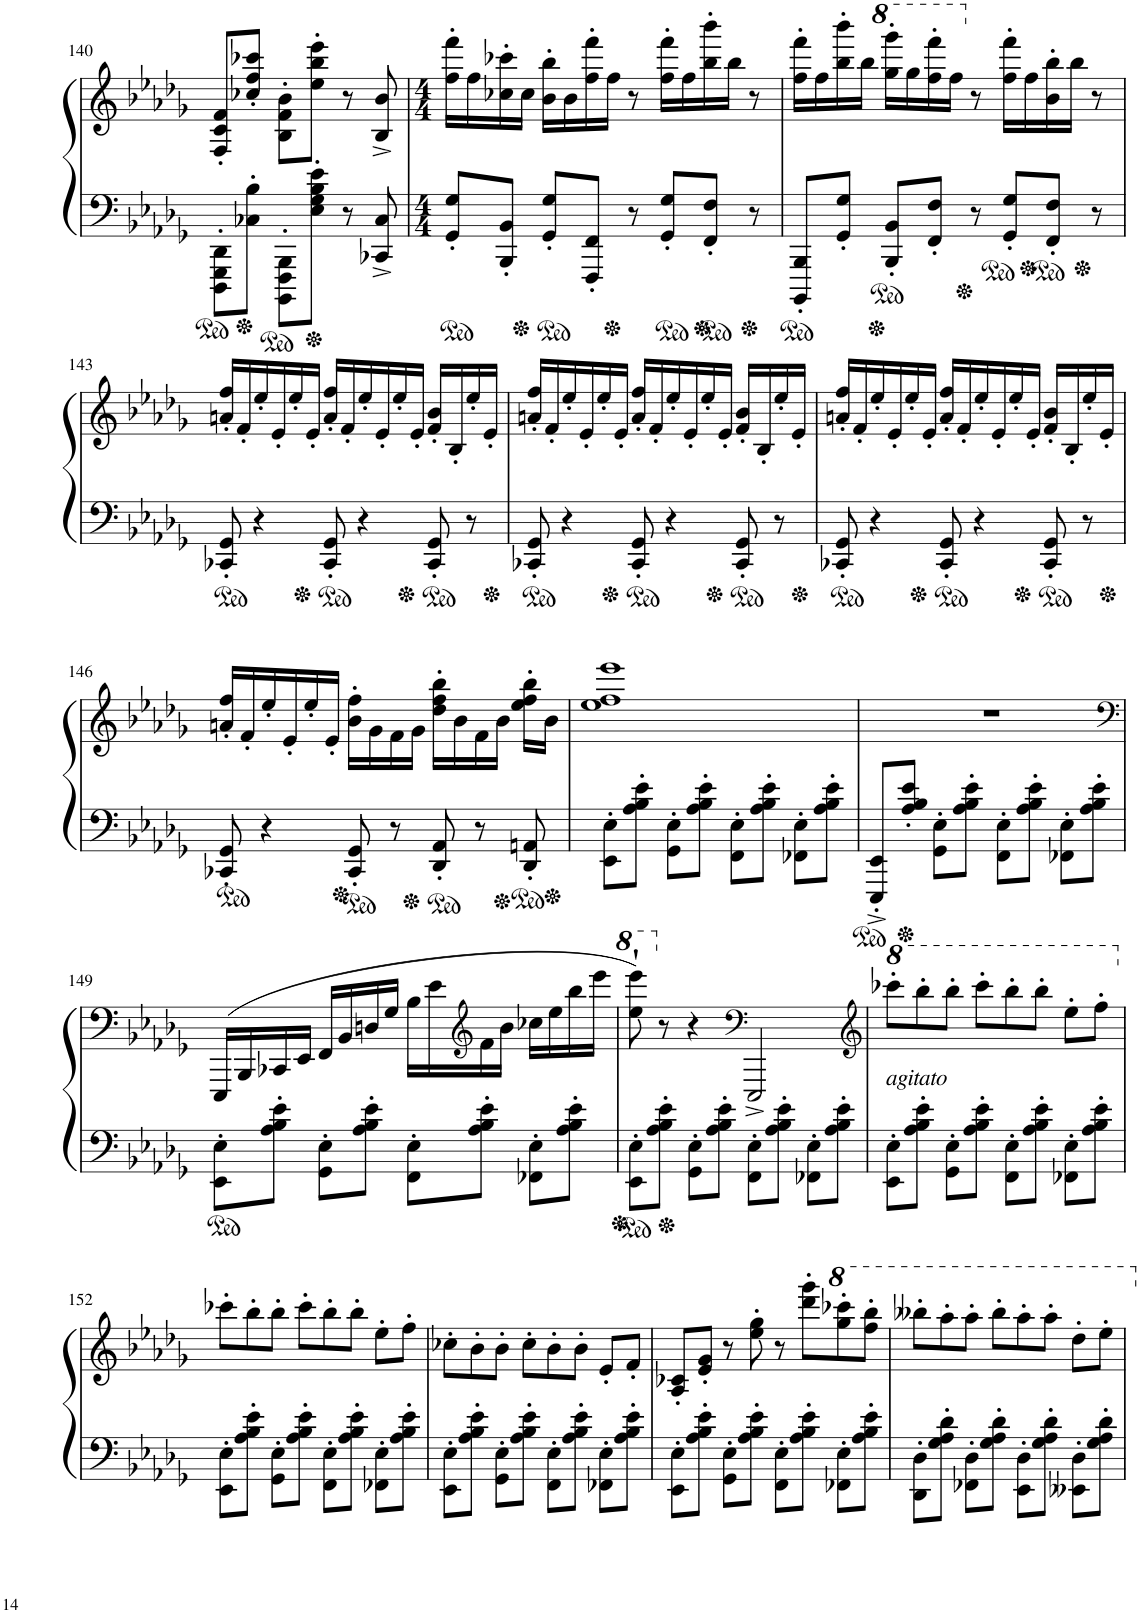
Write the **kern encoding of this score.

**kern	**kern
*part1	*part1
*staff2	*staff1
*I"Piano	*
*I'Pno	*
!!LO:PB:g=z
*clefF4	*clefG2
*k[b-e-a-d-g-]	*k[b-e-a-d-g-]
*M3/4	*M3/4
=140	=140
8DDD-\' 8GGG-\' 8DD-\'L	8F/' 8c/' 8f/'L
8C-X\' 8B-\'J	8cc-X/' 8ff/' 8ccc-X/'J
8BBBB-\' 8FFF\' 8BBB-\'L	8B-\' 8f\' 8b-\'L
8E-\' 8G-\' 8B-\' 8e-\'J	8ee-\' 8bb-\' 8eee-\'J
8r	8r
8CC-X/^ 8C-/^	8B-/^ 8b-/^
=141	=141
*M4/4	*M4/4
8GG-/' 8G-/'L	16ff\' 16fff\'LL
.	16ff\
8BBB-/' 8BB-/'J	16cc-X\' 16ccc-X\'
.	16cc-\JJ
8GG-/' 8G-/'L	16b-\' 16bb-\'LL
.	16b-\
8FFF/' 8FF/'J	16ff\' 16fff\'
.	16ff\JJ
8r	8r
8GG-/' 8G-/'L	16ff\' 16fff\'LL
.	16ff\
8FF/' 8F/'J	16bb-\' 16bbb-\'
.	16bb-\JJ
8r	8r
=142	=142
8BBBB-/' 8BBB-/'L	16ff\' 16fff\'LL
.	16ff\
8GG-/' 8G-/'J	16bb-\' 16bbb-\'
.	16bb-\JJ
*	*8va
8BBB-/' 8BB-/'L	16ggg-\' 16gggg-\'LL
.	16ggg-\
8FF/' 8F/'J	16fff\' 16ffff\'
.	16fff\JJ
*	*X8va
8r	8r
8GG-/' 8G-/'L	16ff\' 16fff\'LL
.	16ff\
8FF/' 8F/'J	16b-\' 16bb-\'
.	16bb-\JJ
8r	8r
!!LO:LB:g=z
=143	=143
8CC-X/' 8GG-/'	16an/' 16ff/'LL
.	16f'/
4r	16ee-'/
.	16e-'/
.	16ee-'/
.	16e-'/JJ
8CC-/' 8GG-/'	16a/' 16ff/'LL
.	16f'/
4r	16ee-'/
.	16e-'/
.	16ee-'/
.	16e-'/JJ
8CC-/' 8GG-/'	16f/' 16b-/'LL
.	16B-'/
8r	16ee-'/
.	16e-'/JJ
=144	=144
8CC-X/' 8GG-/'	16an/' 16ff/'LL
.	16f'/
4r	16ee-'/
.	16e-'/
.	16ee-'/
.	16e-'/JJ
8CC-/' 8GG-/'	16a/' 16ff/'LL
.	16f'/
4r	16ee-'/
.	16e-'/
.	16ee-'/
.	16e-'/JJ
8CC-/' 8GG-/'	16f/' 16b-/'LL
.	16B-'/
8r	16ee-'/
.	16e-'/JJ
=145	=145
8CC-X/' 8GG-/'	16an/' 16ff/'LL
.	16f'/
4r	16ee-'/
.	16e-'/
.	16ee-'/
.	16e-'/JJ
8CC-/' 8GG-/'	16a/' 16ff/'LL
.	16f'/
4r	16ee-'/
.	16e-'/
.	16ee-'/
.	16e-'/JJ
8CC-/' 8GG-/'	16f/' 16b-/'LL
.	16B-'/
8r	16ee-'/
.	16e-'/JJ
!!LO:LB:g=z
=146	=146
8CC-X/' 8GG-/'	16an/' 16ff/'LL
.	16f'/
4r	16ee-'/
.	16e-'/
.	16ee-'/
.	16e-'/JJ
8CC-/' 8GG-/'	16b-\' 16ff\'LL
.	16g-\
8r	16f\
.	16g-\JJ
8DD-/' 8AA-/'	16dd-\' 16ff\' 16bb-\'LL
.	16b-\
8r	16f\
.	16b-\JJ
8DD-/' 8AAn/'	16ee-\' 16ff\' 16bb-\'LL
.	16b-\JJ
=147	=147
8EE-\' 8E-\'L	1ee- 1ff 1eee-
8A-\' 8B-\' 8e-\'J	.
8GG-\' 8E-\'L	.
8A-\' 8B-\' 8e-\'J	.
8FF\' 8E-\'L	.
8A-\' 8B-\' 8e-\'J	.
8FF-X\' 8E-\'L	.
8A-\' 8B-\' 8e-\'J	.
=148	=148
8EEE-/'^ 8EE-/'^L	1r
8A-/' 8B-/' 8e-/'J	.
8GG-\' 8E-\'L	.
8A-\' 8B-\' 8e-\'J	.
8FF\' 8E-\'L	.
8A-\' 8B-\' 8e-\'J	.
8FF-X\' 8E-\'L	.
8A-\' 8B-\' 8e-\'J	.
!!LO:LB:g=z
=149	=149
*	*clefF4
8EE-\' 8E-\'L	(16EEE-/LL
.	16BBB-/
8A-\' 8B-\' 8e-\'J	16CC-X/
.	16EE-/JJ
8GG-\' 8E-\'L	16FF/LL
.	16BB-/
8A-\' 8B-\' 8e-\'J	16Dn/
.	16G-/JJ
8FF\' 8E-\'L	16B-\LL
.	16e-\
*	*clefG2
8A-\' 8B-\' 8e-\'J	16f\
.	16b-\JJ
8FF-X\' 8E-\'L	16cc-X\LL
.	16ee-\
8A-\' 8B-\' 8e-\'J	16bb-\
.	16eee-\JJ
=150	=150
*	*8va
8EE-\' 8E-\'L	8eee-\` 8eeee-\`)
*	*X8va
8A-\' 8B-\' 8e-\'J	8r
8GG-\' 8E-\'L	4r
8A-\' 8B-\' 8e-\'J	.
*	*clefF4
8FF\' 8E-\'L	2EEE-^/
8A-\' 8B-\' 8e-\'J	.
8FF-X\' 8E-\'L	.
8A-\' 8B-\' 8e-\'J	.
=151	=151
*	*clefG2
*	*8va
!	!LO:TX:b:i:t=agitato
8EE-\' 8E-\'L	8cccc-X'\L
8A-\' 8B-\' 8e-\'J	8bbb-'\
8GG-\' 8E-\'L	8bbb-'\J
8A-\' 8B-\' 8e-\'J	8cccc-'\L
8FF\' 8E-\'L	8bbb-'\
8A-\' 8B-\' 8e-\'J	8bbb-'\J
8FF-X\' 8E-\'L	8eee-'\L
8A-\' 8B-\' 8e-\'J	8fff'\J
!!LO:LB:g=z
=152	=152
*	*X8va
8EE-\' 8E-\'L	8ccc-X'\L
8A-\' 8B-\' 8e-\'J	8bb-'\
8GG-\' 8E-\'L	8bb-'\J
8A-\' 8B-\' 8e-\'J	8ccc-'\L
8FF\' 8E-\'L	8bb-'\
8A-\' 8B-\' 8e-\'J	8bb-'\J
8FF-X\' 8E-\'L	8ee-'\L
8A-\' 8B-\' 8e-\'J	8ff'\J
=153	=153
8EE-\' 8E-\'L	8cc-X'\L
8A-\' 8B-\' 8e-\'J	8b-'\
8GG-\' 8E-\'L	8b-'\J
8A-\' 8B-\' 8e-\'J	8cc-'\L
8FF\' 8E-\'L	8b-'\
8A-\' 8B-\' 8e-\'J	8b-'\J
8FF-X\' 8E-\'L	8e-'/L
8A-\' 8B-\' 8e-\'J	8f'/J
=154	=154
8EE-\' 8E-\'L	8A-/' 8c-X/'L
8A-\' 8B-\' 8e-\'J	8e-/' 8g-/'J
8GG-\' 8E-\'L	8r
8A-\' 8B-\' 8e-\'J	8ee-\' 8gg-\'
8FF\' 8E-\'L	8r
8A-\' 8B-\' 8e-\'J	8ddd-\' 8ggg-\'L
*	*8va
8FF-X\' 8E-\'L	8ggg-\' 8cccc-X\'
8A-\' 8B-\' 8e-\'J	8fff\' 8bbb-\'J
=155	=155
8DD-\' 8D-\'L	8bbb--X'\L
8G-\' 8A-\' 8d-\'J	8aaa-'\
8FF-X\' 8D-\'L	8aaa-'\J
8G-\' 8A-\' 8d-\'J	8bbb--'\L
8EE-\' 8D-\'L	8aaa-'\
8G-\' 8A-\' 8d-\'J	8aaa-'\J
8EE--X\' 8D-\'L	8ddd-'\L
8G-\' 8A-\' 8d-\'J	8eee-'\J
*	*X8va
=	=
*-	*-
